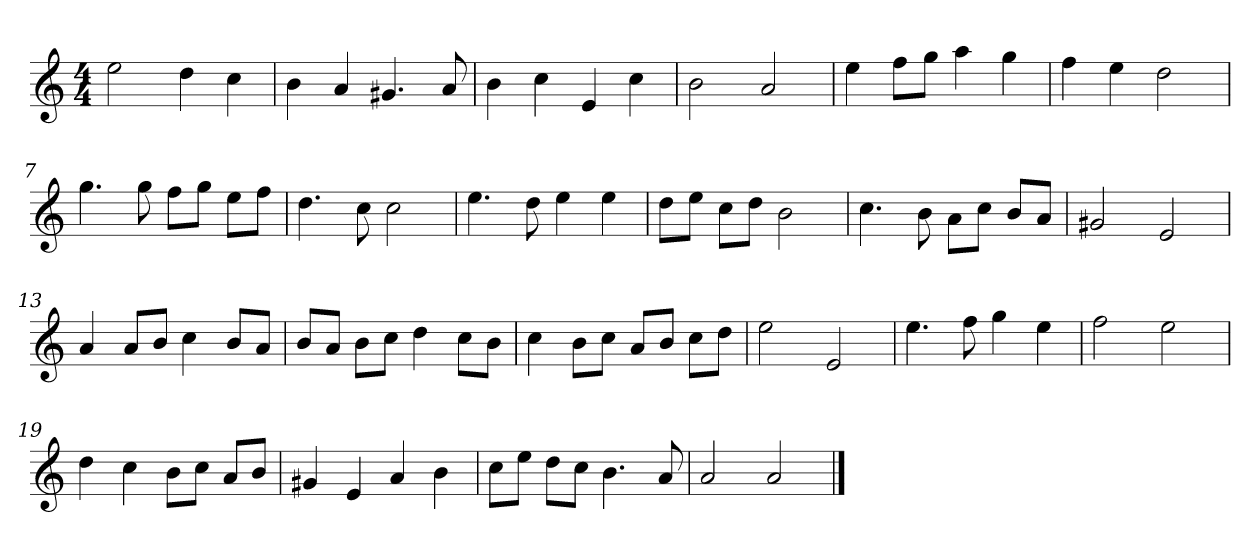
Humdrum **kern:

**kern
*part1
*staff1
*k[]
*M4/4
*MM120
=1
2ee
4dd
4cc
=2
4b
4a
4.g#X
8a
=3
4b
4cc
4e
4cc
=4
2b
2a
=5
4ee
8ffL
8ggJ
4aa
4gg
=6
4ff
4ee
2dd
=7
4.gg
8gg
8ffL
8ggJ
8eeL
8ffJ
=8
4.dd
8cc
2cc
=9
4.ee
8dd
4ee
4ee
=10
8ddL
8eeJ
8ccL
8ddJ
2b
=11
4.cc
8b
8aL
8ccJ
8bL
8aJ
=12
2g#X
2e
=13
4a
8aL
8bJ
4cc
8bL
8aJ
=14
8bL
8aJ
8bL
8ccJ
4dd
8ccL
8bJ
=15
4cc
8bL
8ccJ
8aL
8bJ
8ccL
8ddJ
=16
2ee
2e
=17
4.ee
8ff
4gg
4ee
=18
2ff
2ee
=19
4dd
4cc
8bL
8ccJ
8aL
8bJ
=20
4g#X
4e
4a
4b
=21
8ccL
8eeJ
8ddL
8ccJ
4.b
8a
=22
2a
2a
==
*-
